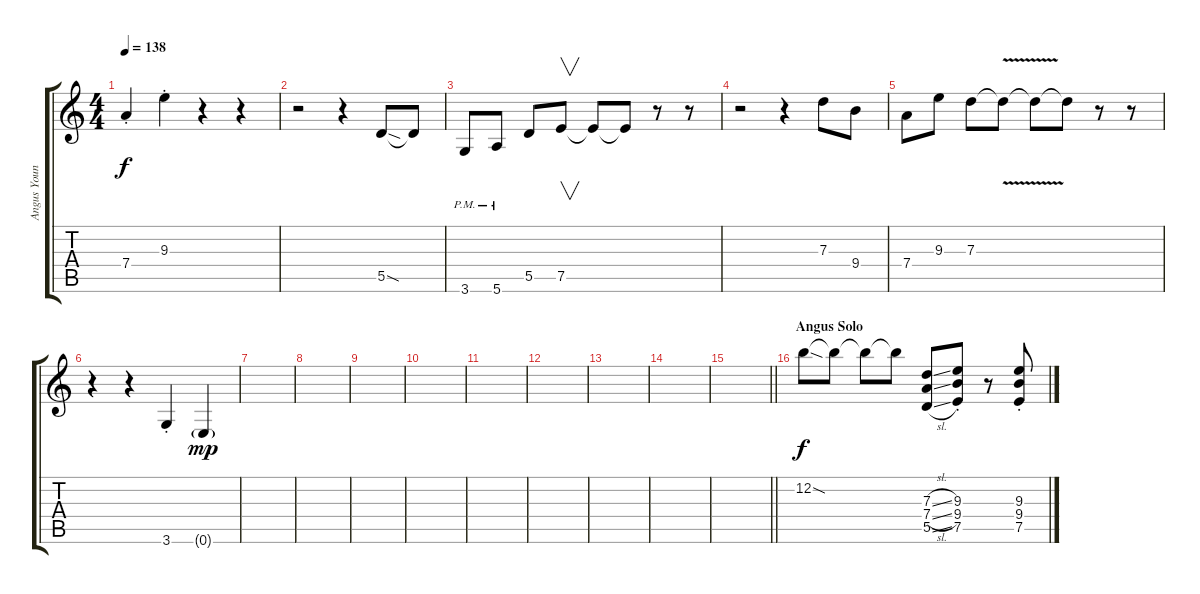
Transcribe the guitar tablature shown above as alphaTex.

\track ("Angus Young" "Angus Youn") {instrument distortionguitar}
\staff {score tabs}
\tuning (E4 B3 G3 D3 A2 E2) {hide}
\ts (4 4)
\tempo 138
\clef g2
\ks c
7.4{st}.4{dy f} 9.3{st}.4 r.4 r.4 |
r.2 r.4 5.5{sod}.8 5.5{t}.8 |
3.6{pm}.8 5.6{pm}.8 5.5.8 7.5.8{v} 7.5{t}.8 7.5{t}.8 r.8 r.8 |
r.2 r.4 7.3.8 9.4.8 |
7.4.8 9.3.8 7.3.8 7.3{v t}.8 7.3{t}.8 7.3{t}.8 r.8 r.8 |
r.4 r.4 3.6{st}.4 0.6{g}.4{dy mp} |
|
|
|
|
|
|
|
|
\barLineRight lightlight
|
\section ("" "Angus Solo")
12.2{sod}.8{dy f} 12.2{t}.8 12.2{t}.8 12.2{t}.8 (7.3{sl} 7.4{sl} 5.5{sl}).8 (9.3{st} 9.4{st} 7.5{st}).8 r.8 (9.3{st} 9.4{st} 7.5{st}).8
